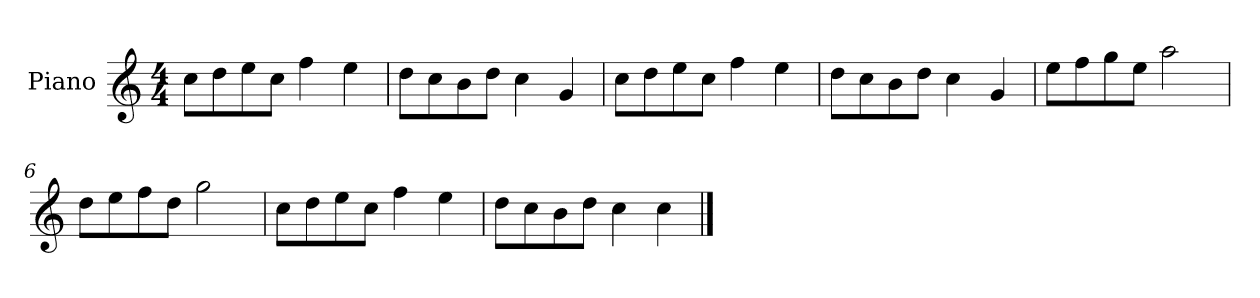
**kern
*part1
*staff1
*I"Piano
*I'P-no
*clefG2
*k[]
*M4/4
*MM90
=1
8cc\L
8dd\
8ee\
8cc\J
4ff\
4ee\
=2
8dd\L
8cc\
8b\
8dd\J
4cc\
4g/
=3
8cc\L
8dd\
8ee\
8cc\J
4ff\
4ee\
=4
8dd\L
8cc\
8b\
8dd\J
4cc\
4g/
=5
8ee\L
8ff\
8gg\
8ee\J
2aa\
=6
8dd\L
8ee\
8ff\
8dd\J
2gg\
!!LO:LB:g=z
=7
8cc\L
8dd\
8ee\
8cc\J
4ff\
4ee\
=8
8dd\L
8cc\
8b\
8dd\J
4cc\
4cc\
==
*-
